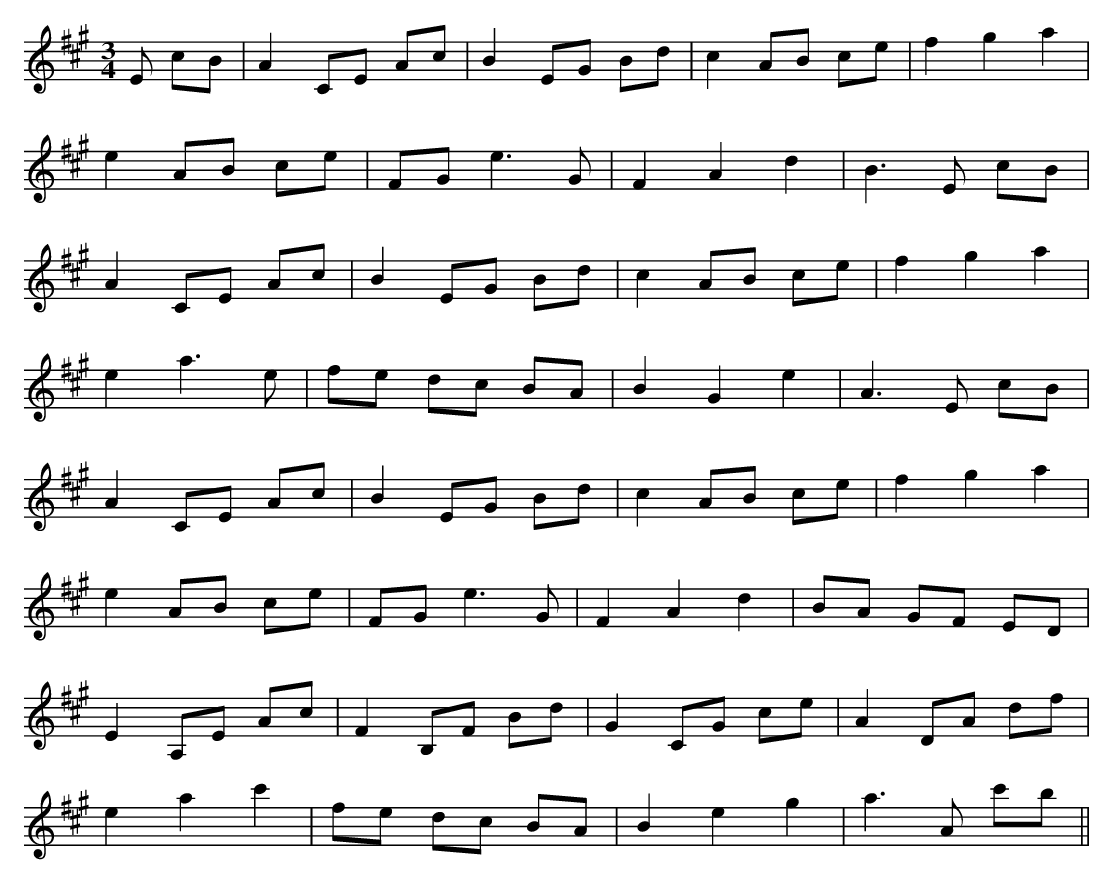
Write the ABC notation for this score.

X:1
M:3/4
K:A
E cB|A2 CE Ac|B2 EG Bd|c2 AB ce|f2 g2 a2|
e2 AB ce|FG e3 G|F2 A2 d2|B3 E cB|
A2 CE Ac|B2 EG Bd|c2 AB ce|f2 g2 a2|
e2 a3 e|fe dc BA|B2 G2 e2|A3 E cB|
A2 CE Ac|B2 EG Bd|c2 AB ce|f2 g2 a2|
e2 AB ce|FG e3 G|F2 A2 d2|BA GF ED|
E2 A,E Ac|F2 B,F Bd|G2 CG ce|A2 DA df|
e2 a2 c'2|fe dc BA|B2 e2 g2|a3 A c'b||
